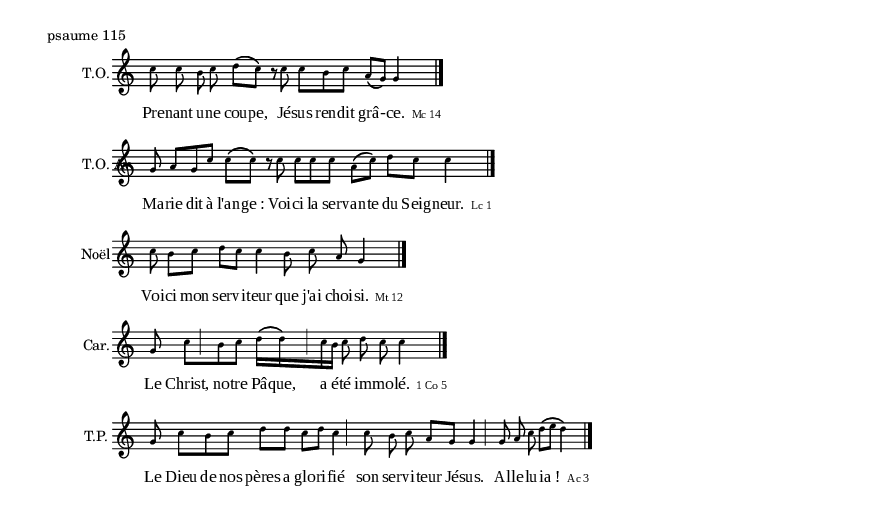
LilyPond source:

\version "2.10.0"
 \include "definitions.ly"
 \markup {psaume  115}


\relative a' { 
	\new Staff {
		\cadenzaOn
		\set Staff.instrumentName = \markup{ \center-align { T.O. } }
		
		 c8 \times 2/3 { c b c } d[\( c\)]
		\pespace r c \times 2/3 { c[ b c] } a[\( g\)] g4
		
		
		
		\endBar
	}

	\addlyrics {
		Pre -- nant u -- ne cou -- pe, Jé -- sus ren -- dit grâ -- - -- ce.
 		\markup { \citation #"Mc 14" } }
	
	
}
\relative a' { 
	\new Staff {
		\cadenzaOn
		\set Staff.instrumentName = \markup{ \center-align { T.O. Av. } }
		g8
		\times 2/3 { a[ g c] }
		c[\( c\)]
		\pespace
		r c
		\times 2/3 { c[ c c] }
		a[\( c\)]
		d[ c]
		c4
		\endBar
	}

	\addlyrics {
		Ma -- rie dit à l'an -- "ge :" Voi -- ci la ser -- van -- te du Seig -- neur.
		\markup { \citation #"Lc 1" } 
	}
}
\relative a' { 
	\new Staff {
		\cadenzaOn
		\set Staff.instrumentName = \markup{ \center-align { Noël } }
		
		 c8 b[ c] d[ c] c4
		\times 2/3 { b8 c a } g4

		
		
		\endBar
	}

	\addlyrics {
		Voi -- ci mon ser -- vi -- teur que j'ai choi -- si.
 		\markup { \citation #"Mt 12" } }
	
	
}
\relative a' { 
	\new Staff {
		\cadenzaOn
		\set Staff.instrumentName = \markup{ \center-align { Car. } }
		
		 g8 \times 2/3 { c[\cesure \pespace b c] } d16[\( d\)\pespace \cesure \pespace c b] \times 2/3 { c8 d c } c4

		\endBar
	}

	\addlyrics {
		Le Christ, no -- tre Pâ -- que, a é -- té im -- mo -- lé.
 		\markup { \citation #"1 Co 5" } }
	
	
}
\relative a' { 
	\new Staff {
		\cadenzaOn
		\set Staff.instrumentName = \markup{ \center-align { T.P. } }
		
		 g8 \times 2/3 { c[ b c] } d[ d] c[ d] c4
		\cesure  \pespace \times 2/3 { c8 b c } a[ g] g4
		\cesureall\pespace \times 2/3 { g8 a c } d[\( e] d4\)

		
		
		\endBar
	}

	\addlyrics {
		Le Dieu de nos pères a glo -- ri -- fié son ser -- vi -- teur Jé -- sus. Al -- le -- lu -- "ia !" _ _
 		\markup { \citation #"Ac 3" } }
	
	
}

